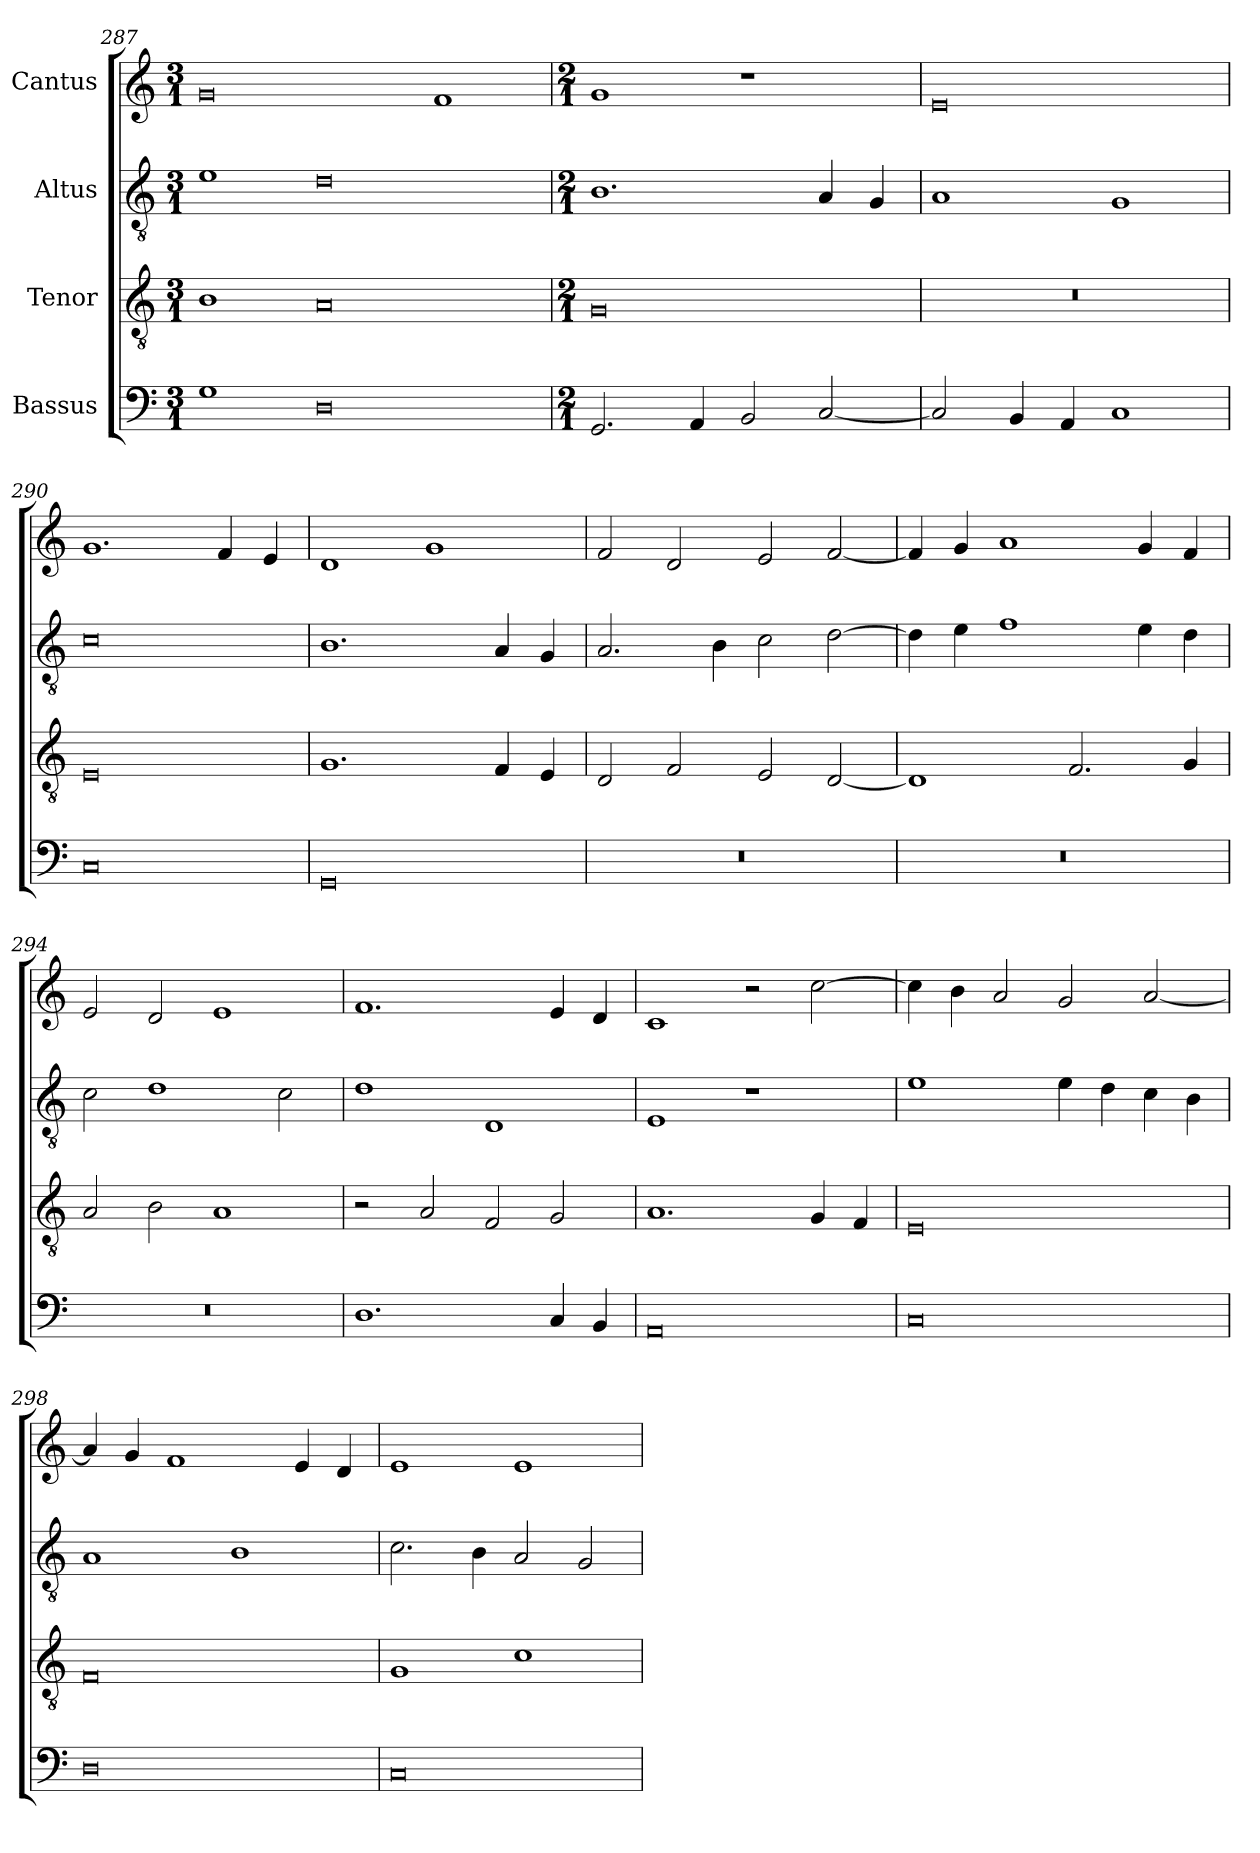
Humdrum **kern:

**kern	**kern	**kern	**kern
*part4	*part3	*part2	*part1
*staff4	*staff3	*staff2	*staff1
*I"Bassus	*I"Tenor	*I"Altus	*I"Cantus
*clefF4	*clefGv2	*clefGv2	*clefG2
*	*ITrd7c12	*ITrd7c12	*
*k[]	*k[]	*k[]	*k[]
*C:	*C:	*C:	*C:
*M3/1	*M3/1	*M3/1	*M3/1
=287	=287	=287	=287
1Gi	1BBi	1Ei	0gi
0Di	0AAi	0Di	.
.	.	.	1fi
=288	=288	=288	=288
*M2/1	*M2/1	*M2/1	*M2/1
2.GGi/	0GGi	1.BBi	1gi
4AAi/	.	.	.
2BBi/	.	.	1r
[<2Ci/	.	4AAi/	.
.	.	4GGi/	.
=289	=289	=289	=289
!	!LO:N:vis=1	!	!
2Ci/]	0r	1AAi	0ei
4BBi/	.	.	.
4AAi/	.	.	.
1Ci	.	1GGi	.
=290	=290	=290	=290
0Ci	0EEi	0Ci	1.gi
.	.	.	4fi/
.	.	.	4ei/
!!LO:LB:g=z
=291	=291	=291	=291
0GGi	1.GGi	1.BBi	1di
.	.	.	1gi
.	4FFi/	4AAi/	.
.	4EEi/	4GGi/	.
=292	=292	=292	=292
!LO:N:vis=1	!	!	!
0r	2DDi/	2.AAi/	2fi/
.	2FFi/	.	2di/
.	.	4BBi\	.
.	2EEi/	2Ci\	2ei/
.	[<2DDi/	[>2Di\	[<2fi/
=293	=293	=293	=293
!LO:N:vis=1	!	!	!
0r	1DDi]	4Di\]	4fi/]
.	.	4Ei\	4gi/
.	.	1Fi	1ai
.	2.FFi/	.	.
.	.	4Ei\	4gi/
.	4GGi/	4Di\	4fi/
=294	=294	=294	=294
!LO:N:vis=1	!	!	!
0r	2AAi/	2Ci\	2ei/
.	2BBi\	1Di	2di/
.	1AAi	.	1ei
.	.	2Ci\	.
=295	=295	=295	=295
1.Di	2r	1Di	1.fi
.	2AAi/	.	.
.	2FFi/	1DDi	.
4Ci/	2GGi/	.	4ei/
4BBi/	.	.	4di/
=296	=296	=296	=296
0AAi	1.AAi	1EEi	1ci
.	.	1r	2r
.	4GGi/	.	[>2cci\
.	4FFi/	.	.
!!LO:PB:g=z
=297	=297	=297	=297
0Ci	0EEi	1Ei	4cci\]
.	.	.	4bi\
.	.	.	2ai/
.	.	4Ei\	2gi/
.	.	4Di\	.
.	.	4Ci\	[<2ai/
.	.	4BBi\	.
=298	=298	=298	=298
0Di	0FFi	1AAi	4ai/]
.	.	.	4gi/
.	.	.	1fi
.	.	1BBi	.
.	.	.	4ei/
.	.	.	4di/
=299	=299	=299	=299
0Ci	1GGi	2.Ci\	1ei
.	.	4BBi\	.
.	1Ci	2AAi/	1ei
.	.	2GGi/	.
=	=	=	=
*-	*-	*-	*-
